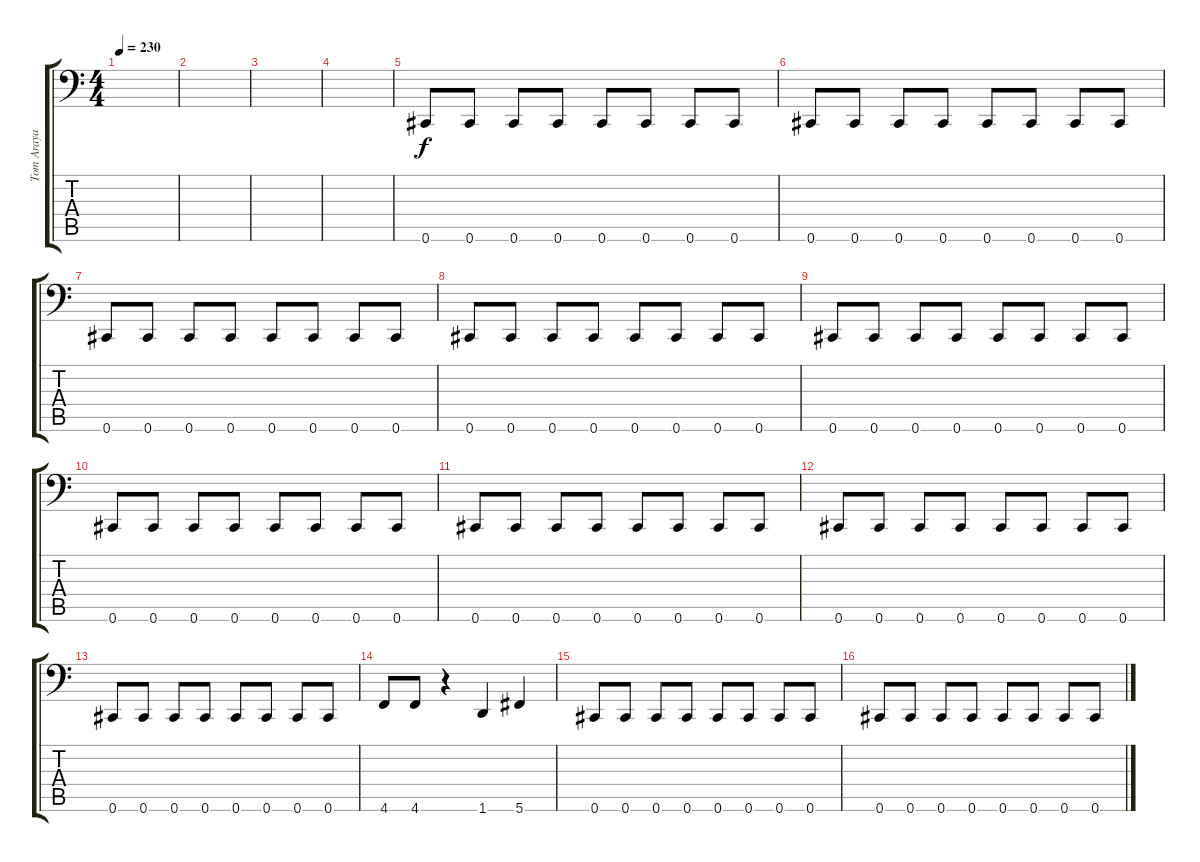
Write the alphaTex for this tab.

\track ("Tom Araya" "Tom Araya") {instrument electricbasspick}
\staff {score tabs}
\tuning (Db3 Ab2 E2 B1 Gb1 Db1) {hide}
\ts (4 4)
\tempo 230
\clef f4
\ks c
|
|
|
|
0.6.8{dy f} 0.6.8 0.6.8 0.6.8 0.6.8 0.6.8 0.6.8 0.6.8 |
0.6.8 0.6.8 0.6.8 0.6.8 0.6.8 0.6.8 0.6.8 0.6.8 |
0.6.8 0.6.8 0.6.8 0.6.8 0.6.8 0.6.8 0.6.8 0.6.8 |
0.6.8 0.6.8 0.6.8 0.6.8 0.6.8 0.6.8 0.6.8 0.6.8 |
0.6.8 0.6.8 0.6.8 0.6.8 0.6.8 0.6.8 0.6.8 0.6.8 |
0.6.8 0.6.8 0.6.8 0.6.8 0.6.8 0.6.8 0.6.8 0.6.8 |
0.6.8 0.6.8 0.6.8 0.6.8 0.6.8 0.6.8 0.6.8 0.6.8 |
0.6.8 0.6.8 0.6.8 0.6.8 0.6.8 0.6.8 0.6.8 0.6.8 |
0.6.8 0.6.8 0.6.8 0.6.8 0.6.8 0.6.8 0.6.8 0.6.8 |
4.6.8 4.6.8 r.4 1.6.4 5.6.4 |
0.6.8 0.6.8 0.6.8 0.6.8 0.6.8 0.6.8 0.6.8 0.6.8 |
0.6.8 0.6.8 0.6.8 0.6.8 0.6.8 0.6.8 0.6.8 0.6.8
